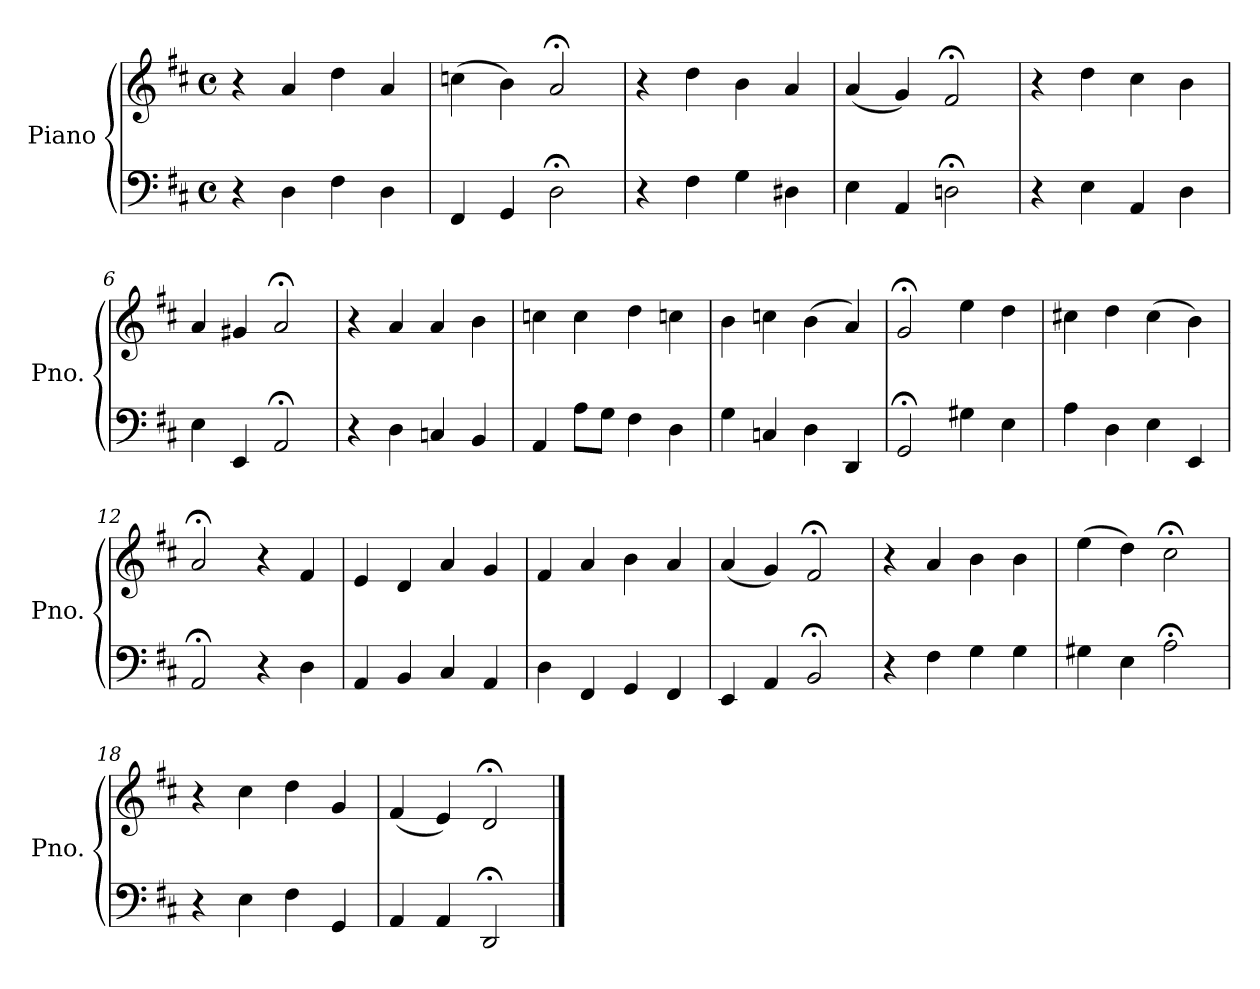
**kern	**kern
*part1	*part1
*staff2	*staff1
*I"Piano	*
*I'Pno.	*
*clefF4	*clefG2
*k[f#c#]	*k[f#c#]
*M4/4	*M4/4
*met(c)	*met(c)
=1	=1
4r	4r
4D\	4a/
4F#\	4dd\
4D\	4a/
=2	=2
4FF#/	(4ccn\
4GG/	4b\)
2D;<\	2a;</
=3	=3
4r	4r
4F#\	4dd\
4G\	4b\
4D#X\	4a/
=4	=4
4E\	(4a/
4AA/	4g/)
2Dn;<\	2f#;</
=5	=5
4r	4r
4E\	4dd\
4AA/	4cc#\
4D\	4b\
=6	=6
4E\	4a/
4EE/	4g#X/
2AA;</	2a;</
=7	=7
4r	4r
4D\	4a/
4Cn/	4a/
4BB/	4b\
!!LO:LB:g=z
=8	=8
4AA/	4ccn\
8A\L	4cc\
8G\J	.
4F#\	4dd\
4D\	4ccn\
=9	=9
4G\	4b\
4Cn/	4ccn\
4D\	(4b\
4DD/	4a/)
=10	=10
2GG;</	2g;</
4G#X\	4ee\
4E\	4dd\
=11	=11
4A\	4cc#X\
4D\	4dd\
4E\	(4cc#\
4EE/	4b\)
=12	=12
2AA;</	2a;</
4r	4r
4D\	4f#/
=13	=13
4AA/	4e/
4BB/	4d/
4C#/	4a/
4AA/	4g/
=14	=14
4D\	4f#/
4FF#/	4a/
4GG/	4b\
4FF#/	4a/
=15	=15
4EE/	(4a/
4AA/	4g/)
2BB;</	2f#;</
!!LO:LB:g=z
=16	=16
4r	4r
4F#\	4a/
4G\	4b\
4G\	4b\
=17	=17
4G#X\	(4ee\
4E\	4dd\)
2A;<\	2cc#;<\
=18	=18
4r	4r
4E\	4cc#\
4F#\	4dd\
4GG/	4g/
=19	=19
4AA/	(4f#/
4AA/	4e/)
2DD;</	2d;</
==	==
*-	*-
